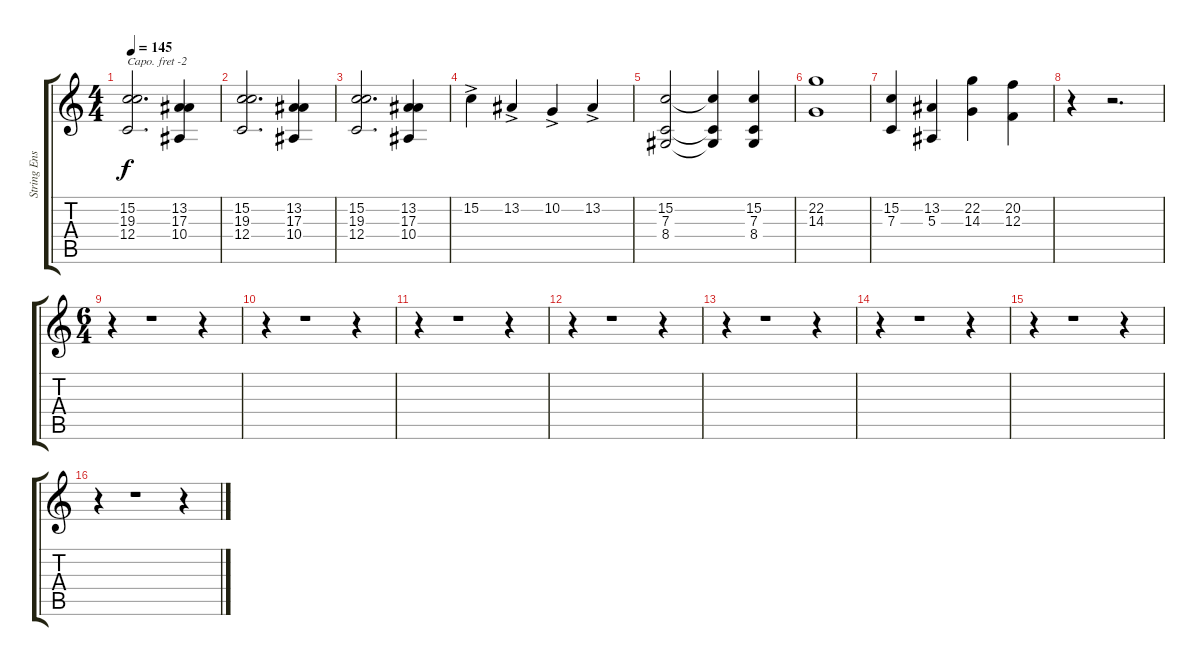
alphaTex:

\track ("String Ensemble" "String Ens") {instrument stringensemble1}
\staff {score tabs}
\capo -2
\tuning (E4 B3 G3 D3 A2 D2) {hide}
\ts (4 4)
\tempo 145
\clef g2
\ks c
(15.2 19.3 12.4).2{d dy f} (13.2 17.3 10.4).4 |
(15.2 19.3 12.4).2{d} (13.2 17.3 10.4).4 |
(15.2 19.3 12.4).2{d} (13.2 17.3 10.4).4 |
15.2{ac}.4 13.2{ac}.4 10.2{ac}.4 13.2{ac}.4 |
(15.2 7.3 8.4).2 (15.2{t} 7.3{t} 8.4{t}).4 (15.2 7.3 8.4).4 |
(22.2 14.3).1 |
(15.2 7.3).4 (13.2 5.3).4 (22.2 14.3).4 (20.2 12.3).4 |
r.4 r.2{d} |
\ts (6 4)
r.4 r.1 r.4 |
r.4 r.1 r.4 |
r.4 r.1 r.4 |
r.4 r.1 r.4 |
r.4 r.1 r.4 |
r.4 r.1 r.4 |
r.4 r.1 r.4 |
r.4 r.1 r.4
